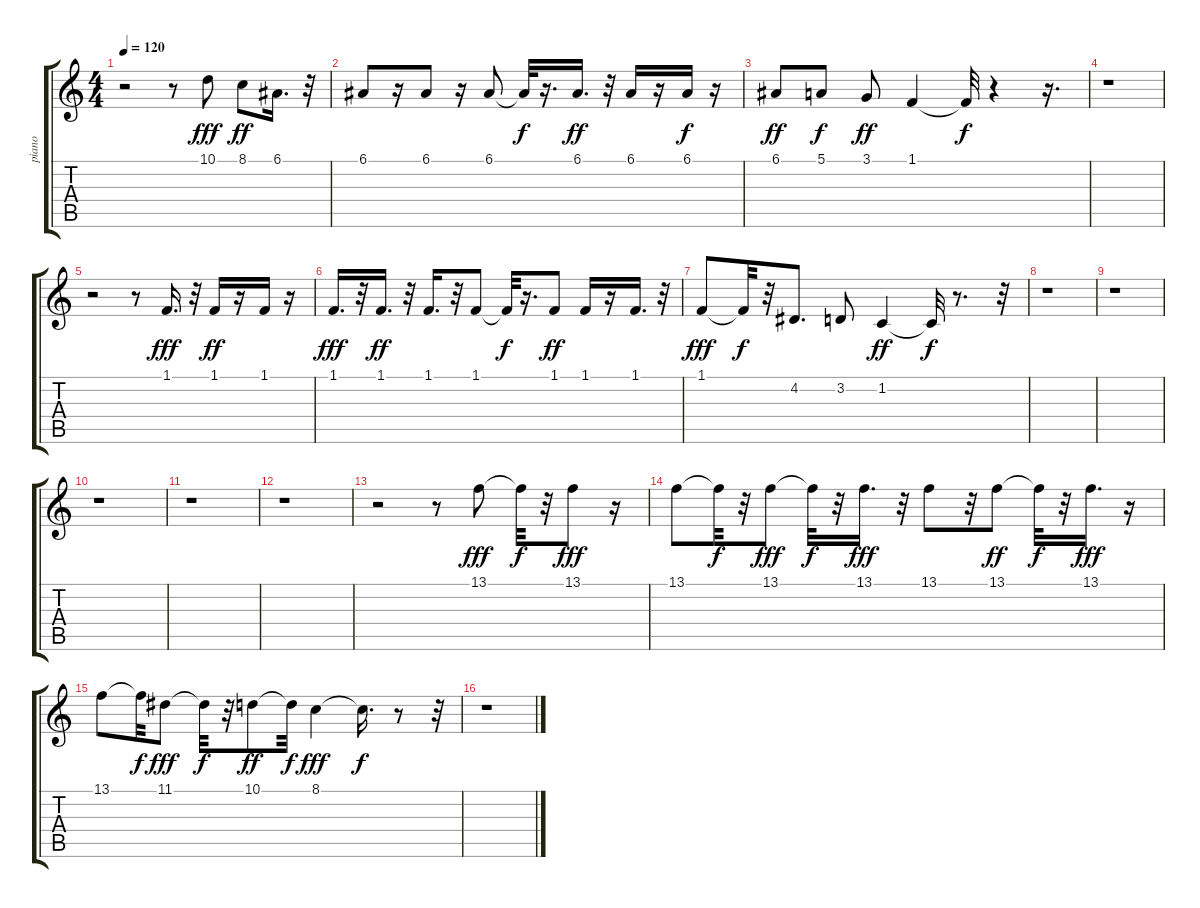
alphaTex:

\track ("piano" "piano") {instrument lead8bassandlead}
\staff {score tabs}
\tuning (E4 B3 G3 D3 A2 E2) {hide}
\ts (4 4)
\tempo 120
\clef g2
\ks c
r.2{dy f} r.8 10.1.8{dy fff} 8.1.8{dy ff} 6.1.16{d} r.32 |
6.1.8 r.16 6.1.8 r.16 6.1.8 6.1{t}.32{dy f} r.16{d} 6.1.16{d dy ff} r.32 6.1.16 r.16 6.1.16{dy f} r.16 |
6.1.8{dy ff} 5.1.8{dy f} 3.1.8{dy ff} 1.1.4 1.1{t}.32{dy f} r.4 r.16{d} |
r.1 |
r.2 r.8 1.1.16{d dy fff} r.32 1.1.16{dy ff} r.16 1.1.16 r.16 |
1.1.16{d dy fff} r.32 1.1.16{d dy ff} r.32 1.1.16{d} r.32 1.1.8 1.1{t}.32{dy f} r.16{d} 1.1.8{dy ff} 1.1.16 r.16 1.1.16{d} r.32 |
1.1.8{dy fff} 1.1{t}.32{dy f} r.32 4.2.8{d} 3.2.8 1.2.4{dy ff} 1.2{t}.32{dy f} r.8{d} r.32 |
r.1 |
r.1 |
r.1 |
r.1 |
r.1 |
r.2 r.8 13.1.8{dy fff} 13.1{t}.32{dy f} r.32 13.1.8{dy fff} r.16 |
13.1.8 13.1{t}.32{dy f} r.32 13.1.8{dy fff} 13.1{t}.32{dy f} r.32 13.1.16{d dy fff} r.32 13.1.8 r.32 13.1.8{dy ff} 13.1{t}.32{dy f} r.32 13.1.16{d dy fff} r.16 |
13.1.8 13.1{t}.32{dy f} 11.1.8{dy fff} 11.1{t}.32{dy f} r.32 10.1.8{dy ff} 10.1{t}.32{dy f} 8.1.4{dy fff} 8.1{t}.16{d dy f} r.8 r.32 |
r.1
